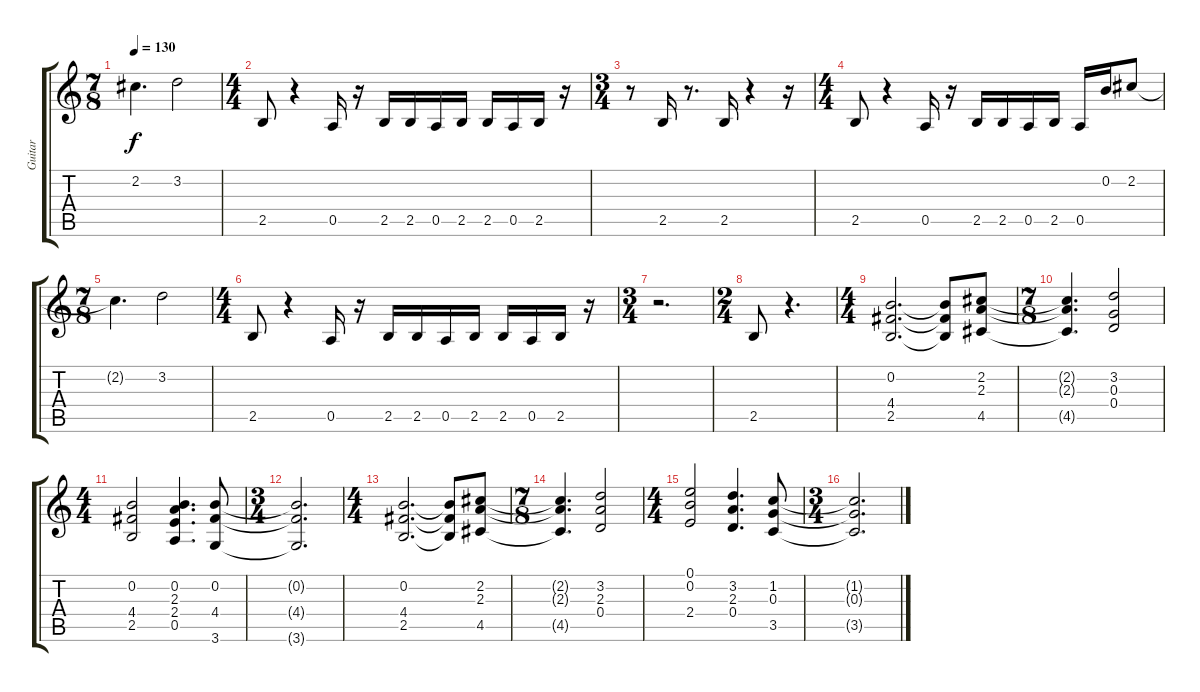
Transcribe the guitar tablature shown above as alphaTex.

\track ("Guitar " "Guitar ") {instrument distortionguitar}
\staff {score tabs}
\tuning (E4 B3 G3 D3 A2 E2) {hide}
\ts (7 8)
\tempo 130
\clef g2
\ks c
2.2{t}.4{d dy f} 3.2.2 |
\ts (4 4)
2.5.8 r.4 0.5.16 r.16 2.5.16 2.5.16 0.5.16 2.5.16 2.5.16 0.5.16 2.5.16 r.16 |
\ts (3 4)
r.8 2.5.16 r.8{d} 2.5.16 r.4 r.16 |
\ts (4 4)
2.5.8 r.4 0.5.16 r.16 2.5.16 2.5.16 0.5.16 2.5.16 0.5.16 0.2.16 2.2.8 |
\ts (7 8)
2.2{t}.4{d} 3.2.2 |
\ts (4 4)
2.5.8 r.4 0.5.16 r.16 2.5.16 2.5.16 0.5.16 2.5.16 2.5.16 0.5.16 2.5.16 r.16 |
\ts (3 4)
r.2{d} |
\ts (2 4)
2.5.8 r.4{d} |
\ts (4 4)
(0.2 4.4 2.5).2{d} (0.2{t} 4.4{t} 2.5{t}).8 (2.2 2.3 4.5).8 |
\ts (7 8)
(2.2{t} 2.3{t} 4.5{t}).4{d} (3.2 0.3 0.4).2 |
\ts (4 4)
(0.2 4.4 2.5).2 (0.2 2.3 2.4 0.5).4{d} (0.2 4.4 3.6).8 |
\ts (3 4)
(0.2{t} 4.4{t} 3.6{t}).2{d} |
\ts (4 4)
(0.2 4.4 2.5).2{d} (0.2{t} 4.4{t} 2.5{t}).8 (2.2 2.3 4.5).8 |
\ts (7 8)
(2.2{t} 2.3{t} 4.5{t}).4{d} (3.2 2.3 0.4).2 |
\ts (4 4)
(0.1 0.2 2.4).2 (3.2 2.3 0.4).4{d} (1.2 0.3 3.5).8 |
\ts (3 4)
(1.2{t} 0.3{t} 3.5{t}).2{d}
